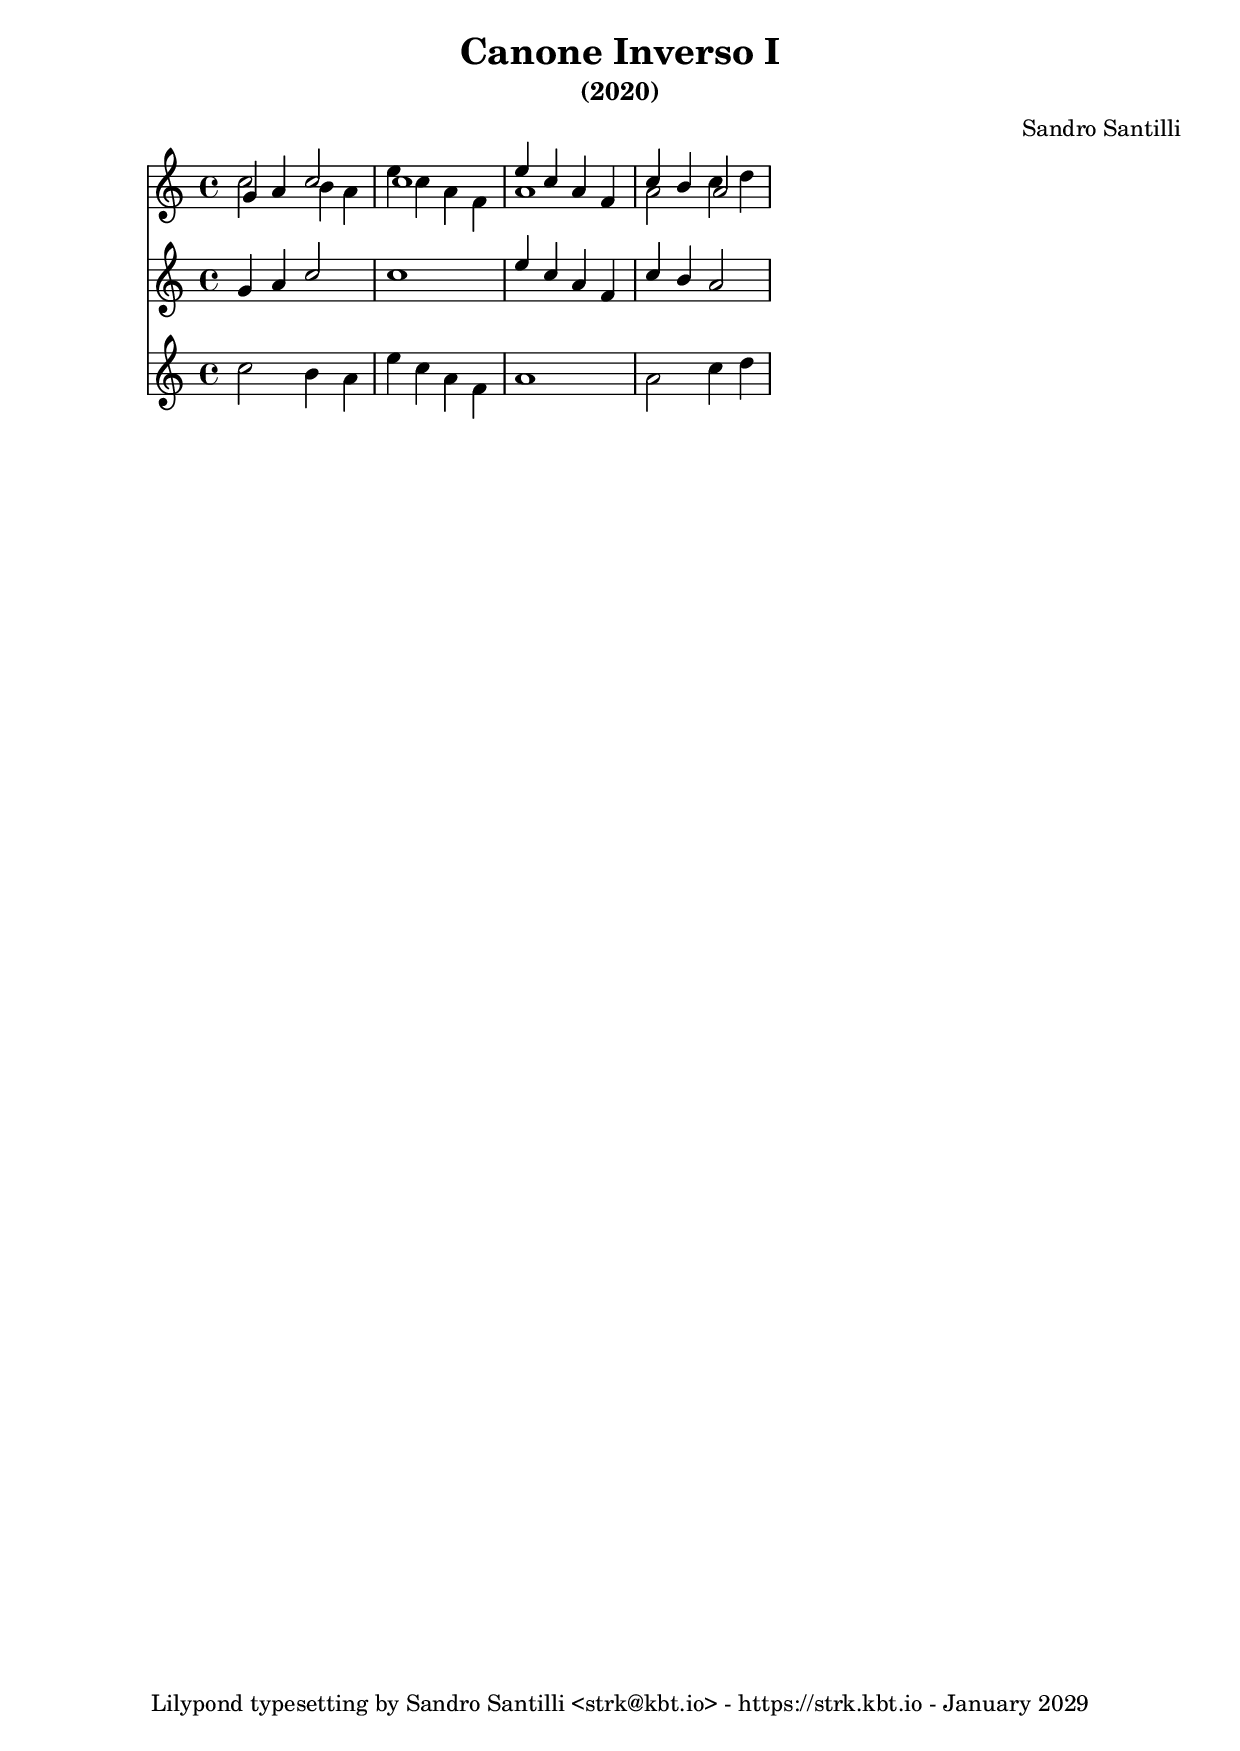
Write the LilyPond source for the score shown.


\version "2.18.2"

%#(load "../../lilylib/swing.scm")
%\include "../../lilylib/range.ly"

\header {
    title = "Canone Inverso I"
    subtitle = "(2020)"
    year = "2020"

    %poet = ""
    composer = "Sandro Santilli"
    %arranger = "arranged by Sandro Santilli"

    %piece = "Slow Bossa"
    %instrument = "Trumpet 2"

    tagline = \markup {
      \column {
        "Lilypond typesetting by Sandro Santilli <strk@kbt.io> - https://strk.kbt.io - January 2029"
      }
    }
}

\paper {
    %indent = 0\cm
}

\layout {
  \set Score.markFormatter = #format-mark-box-alphabet
  \context { \Voice
    %\consists "Ambitus_engraver"
  }
}

melody_front =  \relative c'' {
  g4 a c2 | c1 | e4 c a f | c' b4 a2 |
}

melody_back =  \relative c'' {
  c2 b4 a | e' c a f | a1 | a2 c4 d |
}


% The lead sheet
leadSheet = {
    <<
      \new Staff {
        <<
          \new Voice = "front" {
              \voiceOne
              \melody_front
          }
          \new Voice = "back" {
              \voiceTwo
              \melody_back
          }
        >>
      }
      \new Staff {
          \new Voice = "front" {
              \voiceOne
              \melody_front
          }
      }
      \new Staff {
          \new Voice = "back" {
              \voiceTwo
              \melody_back
          }
      }
    >>
}

%----------------------------------------------------

\book {
  \bookOutputSuffix "C"
  %\header { subtitle = "- concert Dm -" }
  \score {
    %\transpose a d
    \leadSheet
  }
}

\book {
  \bookOutputSuffix "track-C"
  \score {
    \unfoldRepeats
    \leadSheet
    \midi {
      \context {
        \Score tempoWholesPerMinute = #(ly:make-moment 120 4)
      }
    }
  }
}

